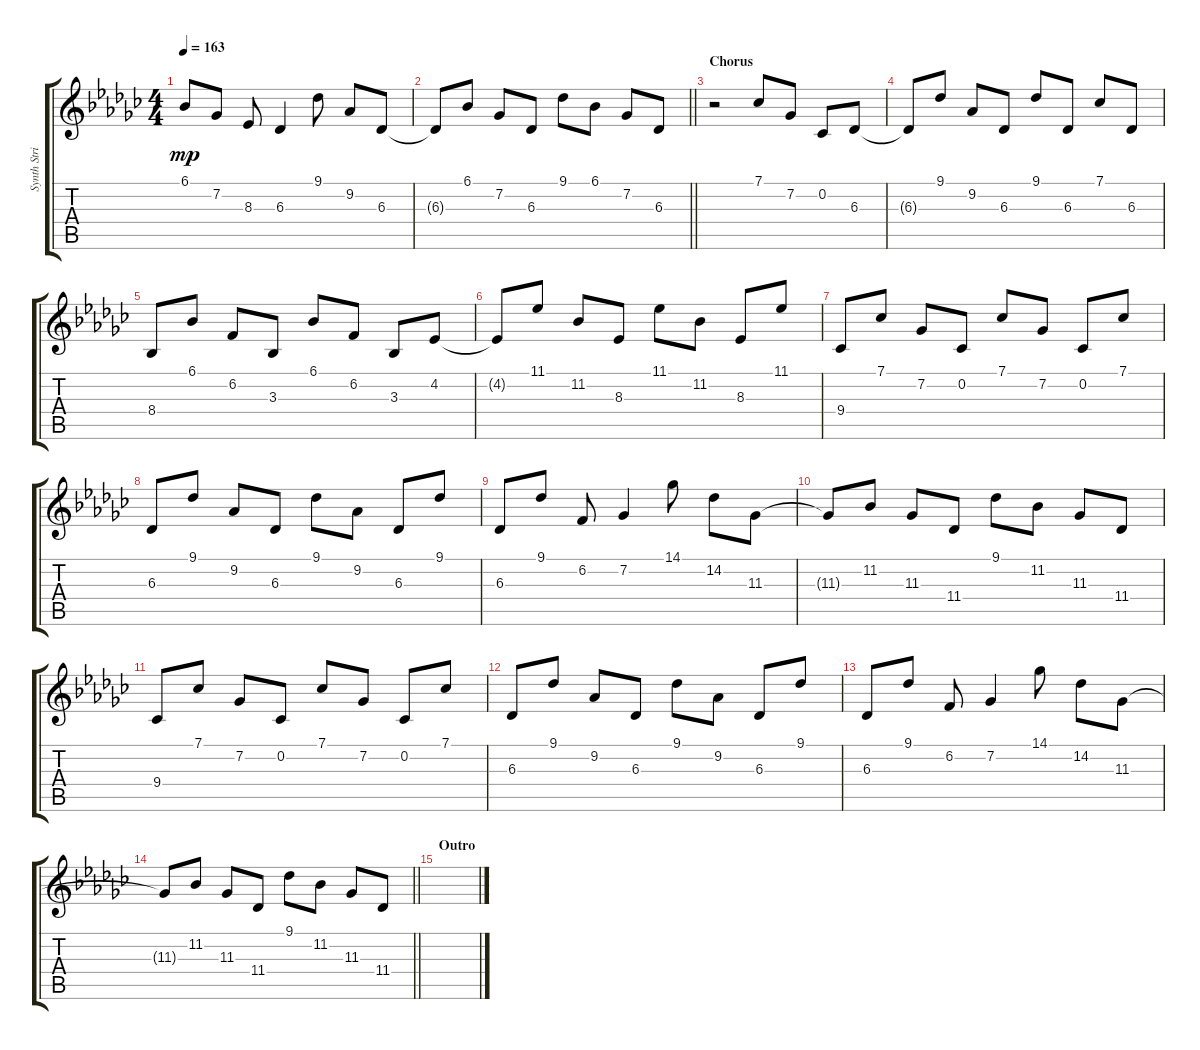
\track ("Synth Strings 2" "Synth Stri") {instrument stringensemble1}
\staff {score tabs}
\tuning (E4 B3 G3 D3 A2 E2) {hide}
\ts (4 4)
\tempo 163
\clef g2
\ks gb
6.1.8{dy mp} 7.2.8 8.3.8 6.3.4 9.1.8 9.2.8 6.3.8 |
\barLineRight lightlight
6.3{t}.8 6.1.8 7.2.8 6.3.8 9.1.8 6.1.8 7.2.8 6.3.8 |
\section ("" "Chorus")
r.2 7.1.8 7.2.8 0.2.8 6.3.8 |
6.3{t}.8 9.1.8 9.2.8 6.3.8 9.1.8 6.3.8 7.1.8 6.3.8 |
8.4.8 6.1.8 6.2.8 3.3.8 6.1.8 6.2.8 3.3.8 4.2.8 |
4.2{t}.8 11.1.8 11.2.8 8.3.8 11.1.8 11.2.8 8.3.8 11.1.8 |
9.4.8 7.1.8 7.2.8 0.2.8 7.1.8 7.2.8 0.2.8 7.1.8 |
6.3.8 9.1.8 9.2.8 6.3.8 9.1.8 9.2.8 6.3.8 9.1.8 |
6.3.8 9.1.8 6.2.8 7.2.4 14.1.8 14.2.8 11.3.8 |
11.3{t}.8 11.2.8 11.3.8 11.4.8 9.1.8 11.2.8 11.3.8 11.4.8 |
9.4.8 7.1.8 7.2.8 0.2.8 7.1.8 7.2.8 0.2.8 7.1.8 |
6.3.8 9.1.8 9.2.8 6.3.8 9.1.8 9.2.8 6.3.8 9.1.8 |
6.3.8 9.1.8 6.2.8 7.2.4 14.1.8 14.2.8 11.3.8 |
\barLineRight lightlight
11.3{t}.8 11.2.8 11.3.8 11.4.8 9.1.8 11.2.8 11.3.8 11.4.8 |
\section ("" "Outro")
